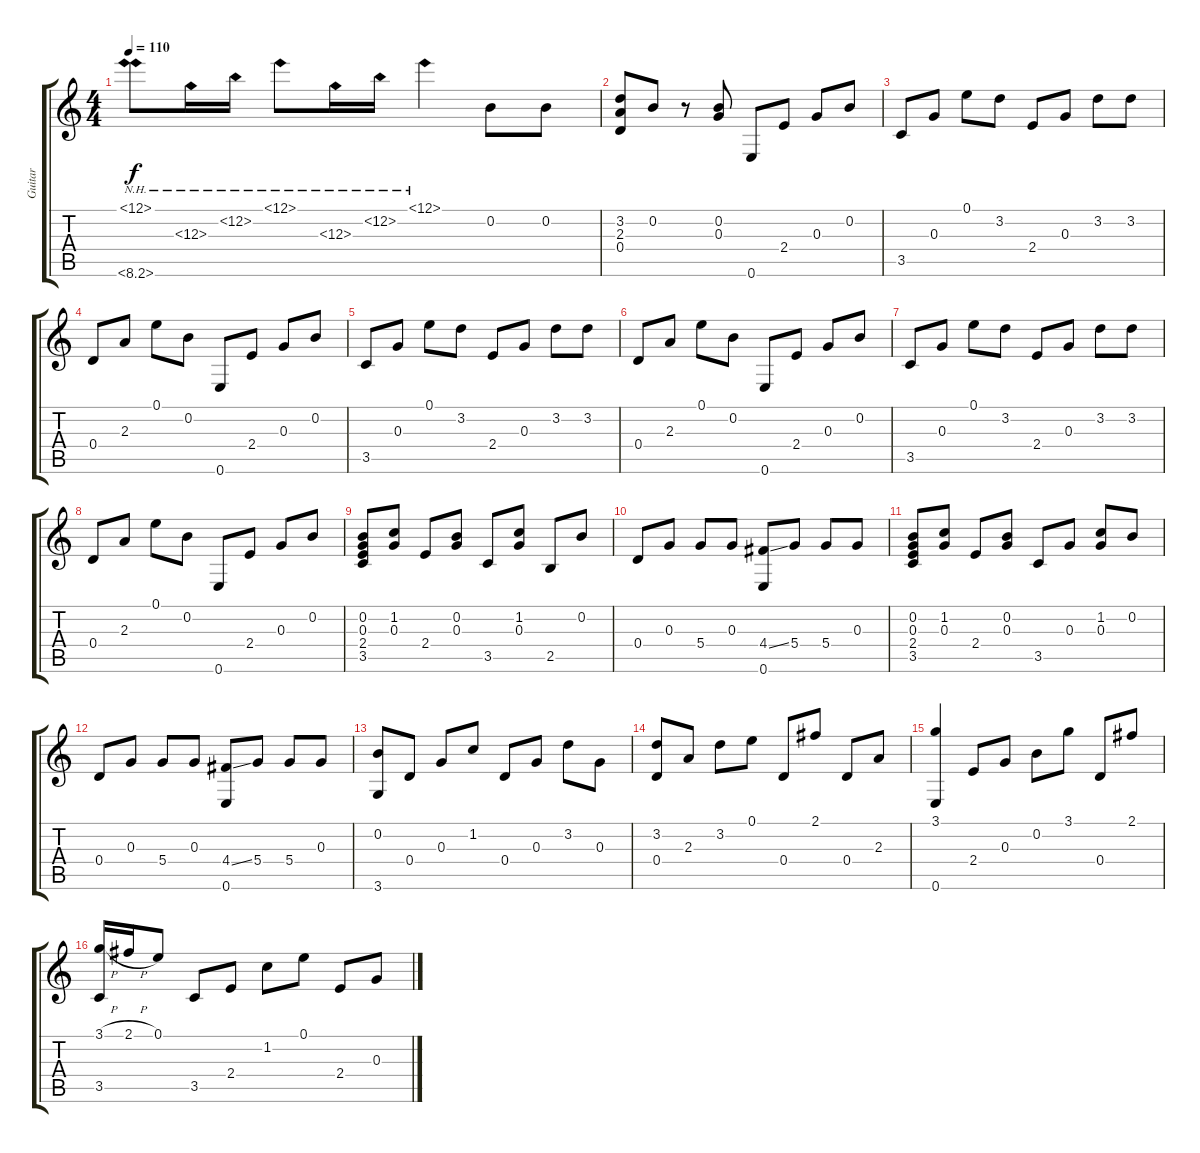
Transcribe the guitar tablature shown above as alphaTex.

\track ("Guitar" "Guitar") {instrument acousticguitarnylon}
\staff {score tabs}
\tuning (E4 B3 G3 D3 A2 E2) {hide}
\ts (4 4)
\tempo 110
\clef g2
\ks c
(12.1{nh} 8.6{nh}).8{dy f} 12.3{nh}.16 12.2{nh}.16 12.1{nh}.8 12.3{nh}.16 12.2{nh}.16 12.1{nh}.4 0.2.8 0.2.8 |
(3.2 2.3 0.4).8 0.2.8 r.8 (0.2 0.3).8 0.6.8 2.4.8 0.3.8 0.2.8 |
3.5.8 0.3.8 0.1.8 3.2.8 2.4.8 0.3.8 3.2.8 3.2.8 |
0.4.8 2.3.8 0.1.8 0.2.8 0.6.8 2.4.8 0.3.8 0.2.8 |
3.5.8 0.3.8 0.1.8 3.2.8 2.4.8 0.3.8 3.2.8 3.2.8 |
0.4.8 2.3.8 0.1.8 0.2.8 0.6.8 2.4.8 0.3.8 0.2.8 |
3.5.8 0.3.8 0.1.8 3.2.8 2.4.8 0.3.8 3.2.8 3.2.8 |
0.4.8 2.3.8 0.1.8 0.2.8 0.6.8 2.4.8 0.3.8 0.2.8 |
(0.2 0.3 2.4 3.5).8 (1.2 0.3).8 2.4.8 (0.2 0.3).8 3.5.8 (1.2 0.3).8 2.5.8 0.2.8 |
0.4.8 0.3.8 5.4.8 0.3.8 (4.4{ss} 0.6).8 5.4.8 5.4.8 0.3.8 |
(0.2 0.3 2.4 3.5).8 (1.2 0.3).8 2.4.8 (0.2 0.3).8 3.5.8 0.3.8 (1.2 0.3).8 0.2.8 |
0.4.8 0.3.8 5.4.8 0.3.8 (4.4{ss} 0.6).8 5.4.8 5.4.8 0.3.8 |
(0.2 3.6).8 0.4.8 0.3.8 1.2.8 0.4.8 0.3.8 3.2.8 0.3.8 |
(3.2 0.4).8 2.3.8 3.2.8 0.1.8 0.4.8 2.1.8 0.4.8 2.3.8 |
(3.1 0.6).4 2.4.8 0.3.8 0.2.8 3.1.8 0.4.8 2.1.8 |
(3.1{h} 3.5).16 2.1{h}.16 0.1.8 3.5.8 2.4.8 1.2.8 0.1.8 2.4.8 0.3.8
